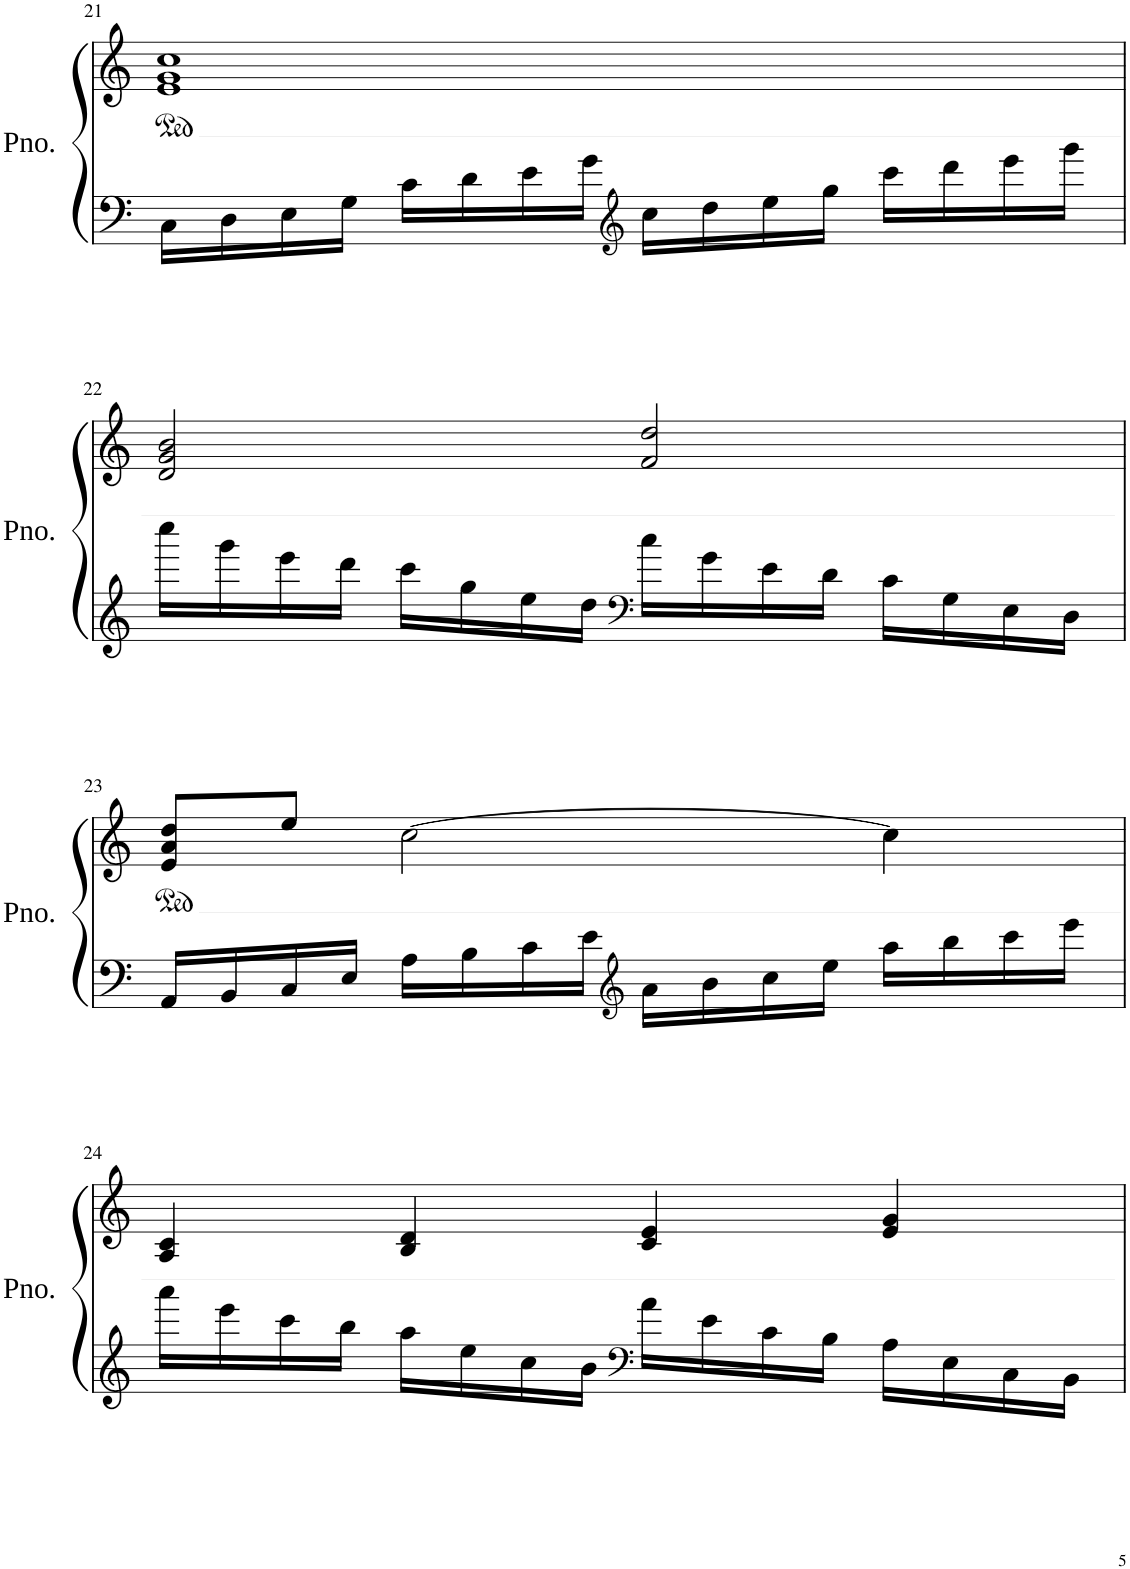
**kern	**kern
*part1	*part1
*staff2	*staff1
*I"Piano	*
*I'Pno.	*
!!LO:PB:g=z
*clefF4	*clefG2
*k[]	*k[]
*M4/4	*M4/4
=21	=21
16C\LL	1e 1g 1cc
16D\	.
16E\	.
16G\JJ	.
16c\LL	.
16d\	.
16e\	.
16g\JJ	.
*clefG2	*
16cc\LL	.
16dd\	.
16ee\	.
16gg\JJ	.
16ccc\LL	.
16ddd\	.
16eee\	.
16ggg\JJ	.
!!LO:LB:g=z
=22	=22
16cccc\LL	2d/ 2g/ 2b/
16ggg\	.
16eee\	.
16ddd\JJ	.
16ccc\LL	.
16gg\	.
16ee\	.
16dd\JJ	.
*clefF4	*
16cc\LL	2f/ 2dd/
16g\	.
16e\	.
16d\JJ	.
16c\LL	.
16G\	.
16E\	.
16D\JJ	.
!!LO:LB:g=z
=23	=23
16AA/LL	8e/ 8a/ 8dd/L
16BB/	.
16C/	8ee/J
16E/JJ	.
16A\LL	[2cc\
16B\	.
16c\	.
16e\JJ	.
*clefG2	*
16a\LL	.
16b\	.
16cc\	.
16ee\JJ	.
16aa\LL	4cc\]
16bb\	.
16ccc\	.
16eee\JJ	.
!!LO:LB:g=z
=24	=24
16aaa\LL	4A/ 4c/
16eee\	.
16ccc\	.
16bb\JJ	.
16aa\LL	4B/ 4d/
16ee\	.
16cc\	.
16b\JJ	.
*clefF4	*
16a\LL	4c/ 4e/
16e\	.
16c\	.
16B\JJ	.
16A\LL	4e/ 4g/
16E\	.
16C\	.
16BB\JJ	.
=	=
*-	*-
